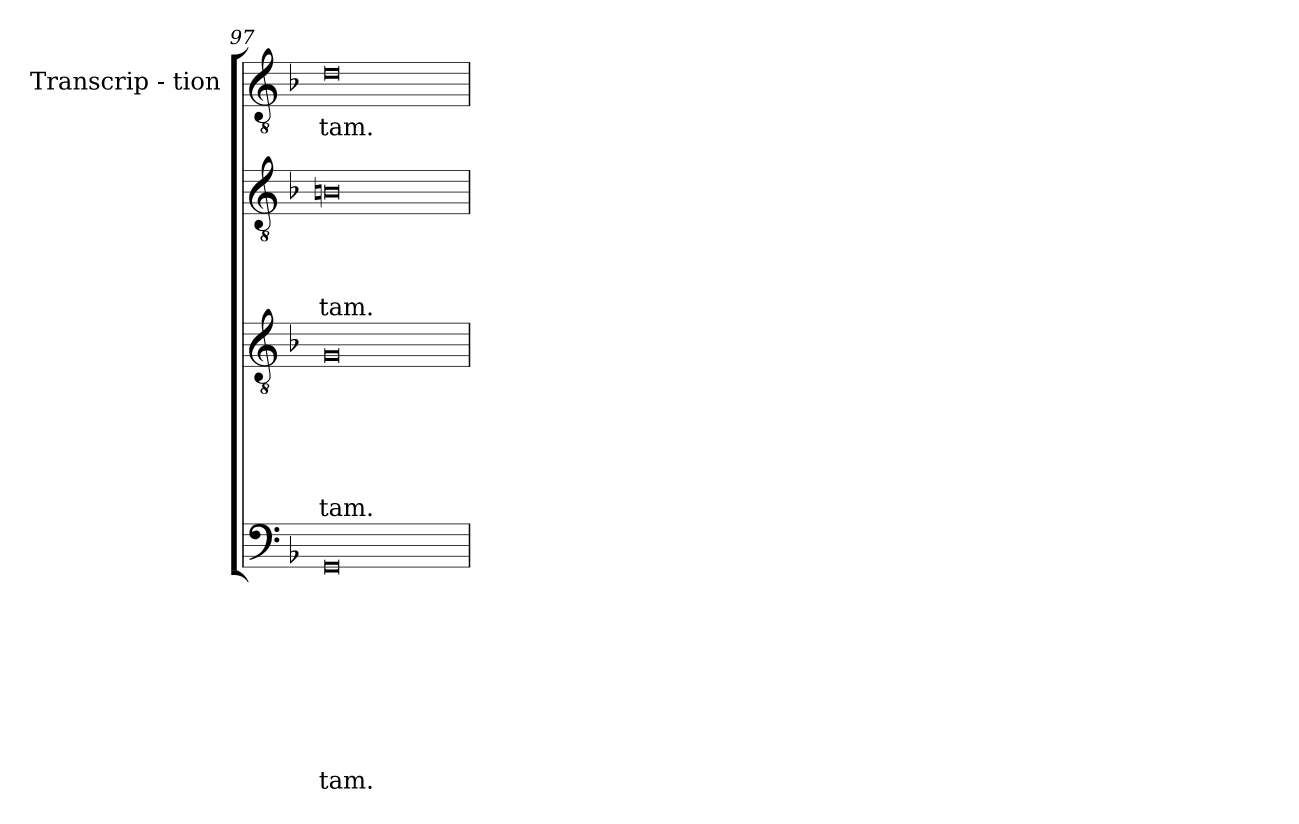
**kern	**text	**text	**text	**text	**text	**text	**text	**text	**text	**kern	**text	**text	**text	**text	**text	**text	**kern	**text	**text	**text	**text	**kern	**text
*part4	*part4	*part4	*part4	*part4	*part4	*part4	*part4	*part4	*part4	*part3	*part3	*part3	*part3	*part3	*part3	*part3	*part2	*part2	*part2	*part2	*part2	*part1	*part1
*staff4	*staff4	*staff4	*staff4	*staff4	*staff4	*staff4	*staff4	*staff4	*staff4	*staff3	*staff3	*staff3	*staff3	*staff3	*staff3	*staff3	*staff2	*staff2	*staff2	*staff2	*staff2	*staff1	*staff1
*	*	*	*	*	*	*	*	*	*	*	*	*	*	*	*	*	*	*	*	*	*	*I"Transcrip - tion	*
*	*	*	*	*	*	*	*	*	*	*	*	*	*	*	*	*	*	*	*	*	*	*I'Transcrip - tion	*
*clefF4	*	*	*	*	*	*	*	*	*	*clefGv2	*	*	*	*	*	*	*clefGv2	*	*	*	*	*clefGv2	*
*k[b-]	*	*	*	*	*	*	*	*	*	*k[b-]	*	*	*	*	*	*	*k[b-]	*	*	*	*	*k[b-]	*
*F:	*	*	*	*	*	*	*	*	*	*F:	*	*	*	*	*	*	*F:	*	*	*	*	*F:	*
=97	=97	=97	=97	=97	=97	=97	=97	=97	=97	=97	=97	=97	=97	=97	=97	=97	=97	=97	=97	=97	=97	=97	=97
!	!	!	!	!	!	!	!	!	!LO:LY:b	!	!	!	!	!	!	!LO:LY:b	!	!	!	!	!LO:LY:b	!	!LO:LY:b
0GG	.	.	.	.	.	.	.	.	tam.	0G	.	.	.	.	.	-tam.	0Bn	.	.	.	tam.	0d	tam.
=	=	=	=	=	=	=	=	=	=	=	=	=	=	=	=	=	=	=	=	=	=	=	=
*-	*-	*-	*-	*-	*-	*-	*-	*-	*-	*-	*-	*-	*-	*-	*-	*-	*-	*-	*-	*-	*-	*-	*-
